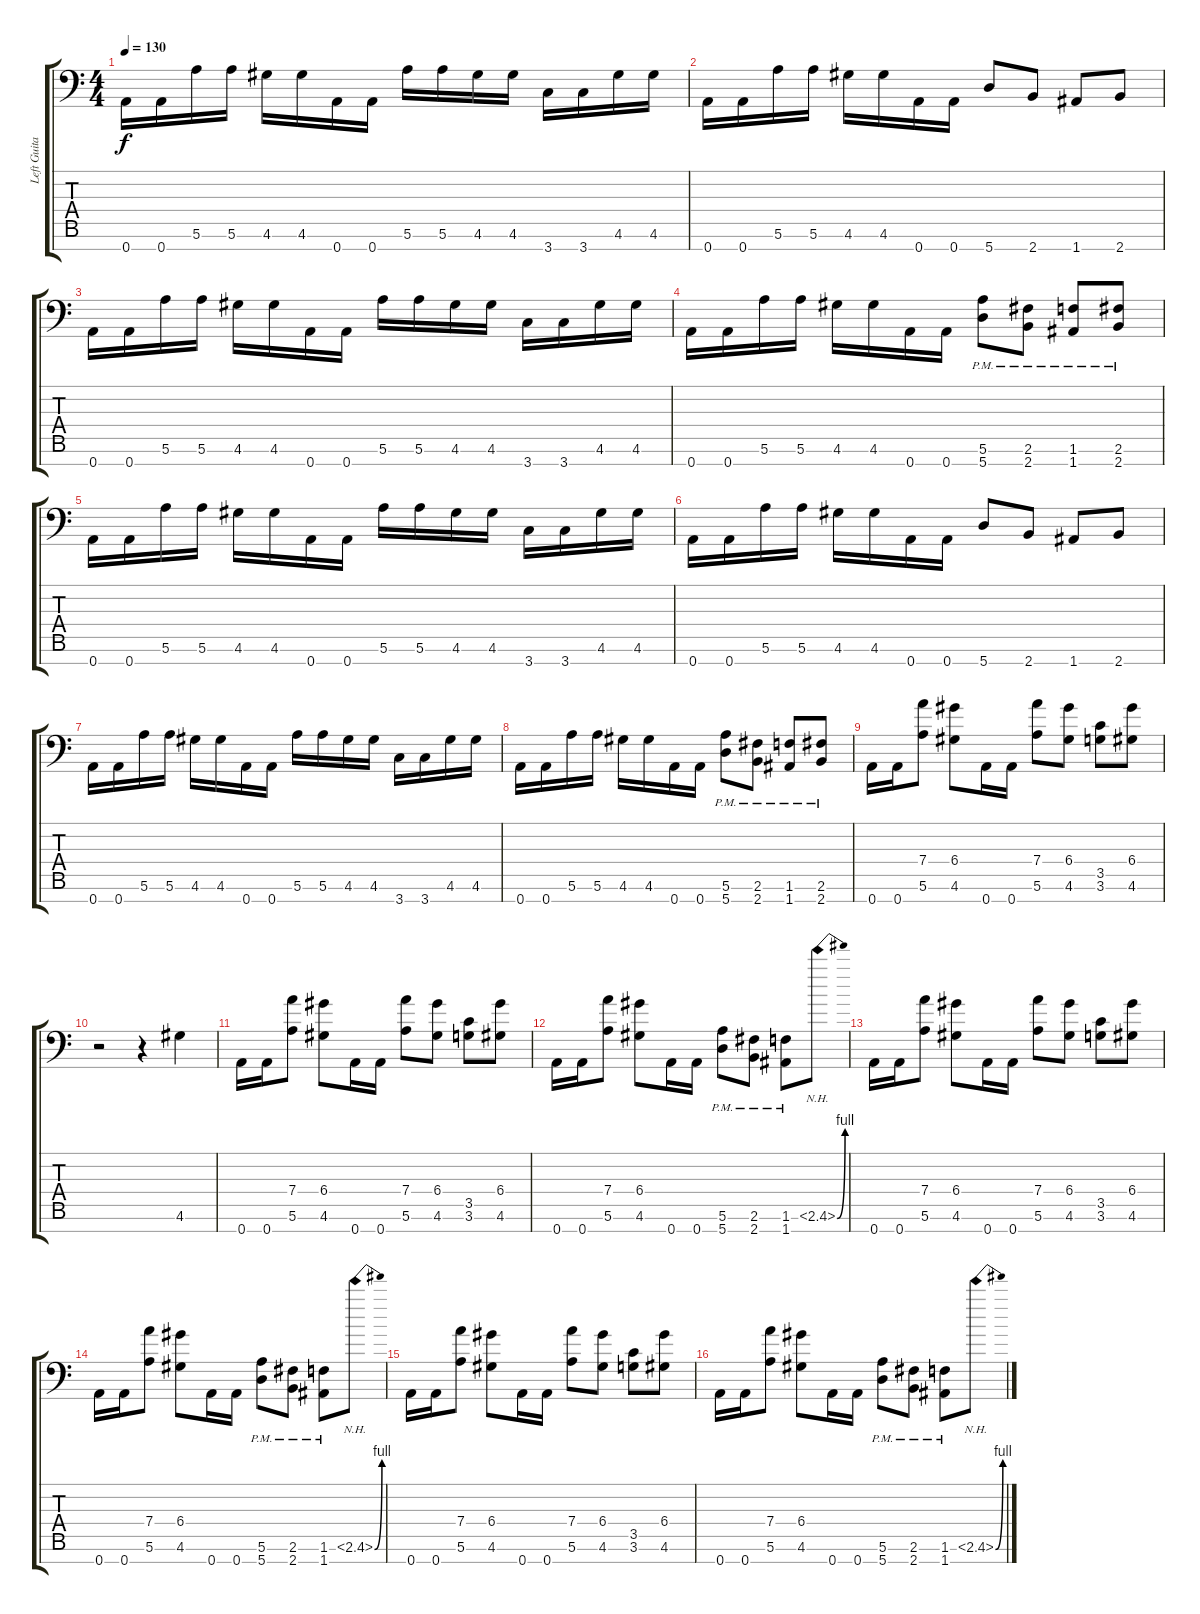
\track ("Left Guitar" "Left Guita") {instrument distortionguitar}
\staff {score tabs}
\tuning (E4 B3 G3 D3 A2 E2 A1) {hide}
\ts (4 4)
\tempo 130
\clef f4
\ks c
0.7.16{dy f} 0.7.16 5.6.16 5.6.16 4.6.16 4.6.16 0.7.16 0.7.16 5.6.16 5.6.16 4.6.16 4.6.16 3.7.16 3.7.16 4.6.16 4.6.16 |
0.7.16 0.7.16 5.6.16 5.6.16 4.6.16 4.6.16 0.7.16 0.7.16 5.7.8 2.7.8 1.7.8 2.7.8 |
0.7.16 0.7.16 5.6.16 5.6.16 4.6.16 4.6.16 0.7.16 0.7.16 5.6.16 5.6.16 4.6.16 4.6.16 3.7.16 3.7.16 4.6.16 4.6.16 |
0.7.16 0.7.16 5.6.16 5.6.16 4.6.16 4.6.16 0.7.16 0.7.16 (5.6 5.7{pm}).8 (2.6{pm} 2.7{pm}).8 (1.6{pm} 1.7{pm}).8 (2.6{pm} 2.7{pm}).8 |
0.7.16 0.7.16 5.6.16 5.6.16 4.6.16 4.6.16 0.7.16 0.7.16 5.6.16 5.6.16 4.6.16 4.6.16 3.7.16 3.7.16 4.6.16 4.6.16 |
0.7.16 0.7.16 5.6.16 5.6.16 4.6.16 4.6.16 0.7.16 0.7.16 5.7.8 2.7.8 1.7.8 2.7.8 |
0.7.16 0.7.16 5.6.16 5.6.16 4.6.16 4.6.16 0.7.16 0.7.16 5.6.16 5.6.16 4.6.16 4.6.16 3.7.16 3.7.16 4.6.16 4.6.16 |
0.7.16 0.7.16 5.6.16 5.6.16 4.6.16 4.6.16 0.7.16 0.7.16 (5.6 5.7{pm}).8 (2.6{pm} 2.7{pm}).8 (1.6{pm} 1.7{pm}).8 (2.6{pm} 2.7{pm}).8 |
0.7.16 0.7.16 (7.4 5.6).8 (6.4 4.6).8 0.7.16 0.7.16 (7.4 5.6).8 (6.4 4.6).8 (3.5 3.6).8 (6.4 4.6).8 |
r.2 r.4 4.6.4 |
0.7.16 0.7.16 (7.4 5.6).8 (6.4 4.6).8 0.7.16 0.7.16 (7.4 5.6).8 (6.4 4.6).8 (3.5 3.6).8 (6.4 4.6).8 |
0.7.16 0.7.16 (7.4 5.6).8 (6.4 4.6).8 0.7.16 0.7.16 (5.6 5.7{pm}).8 (2.6{pm} 2.7{pm}).8 (1.6{pm} 1.7{pm}).8 2.6{be (bend 0 0 60 4) nh}.8 |
0.7.16 0.7.16 (7.4 5.6).8 (6.4 4.6).8 0.7.16 0.7.16 (7.4 5.6).8 (6.4 4.6).8 (3.5 3.6).8 (6.4 4.6).8 |
0.7.16 0.7.16 (7.4 5.6).8 (6.4 4.6).8 0.7.16 0.7.16 (5.6 5.7{pm}).8 (2.6{pm} 2.7{pm}).8 (1.6{pm} 1.7{pm}).8 2.6{be (bend 0 0 60 4) nh}.8 |
0.7.16 0.7.16 (7.4 5.6).8 (6.4 4.6).8 0.7.16 0.7.16 (7.4 5.6).8 (6.4 4.6).8 (3.5 3.6).8 (6.4 4.6).8 |
0.7.16 0.7.16 (7.4 5.6).8 (6.4 4.6).8 0.7.16 0.7.16 (5.6 5.7{pm}).8 (2.6{pm} 2.7{pm}).8 (1.6{pm} 1.7{pm}).8 2.6{be (bend 0 0 60 4) nh}.8
